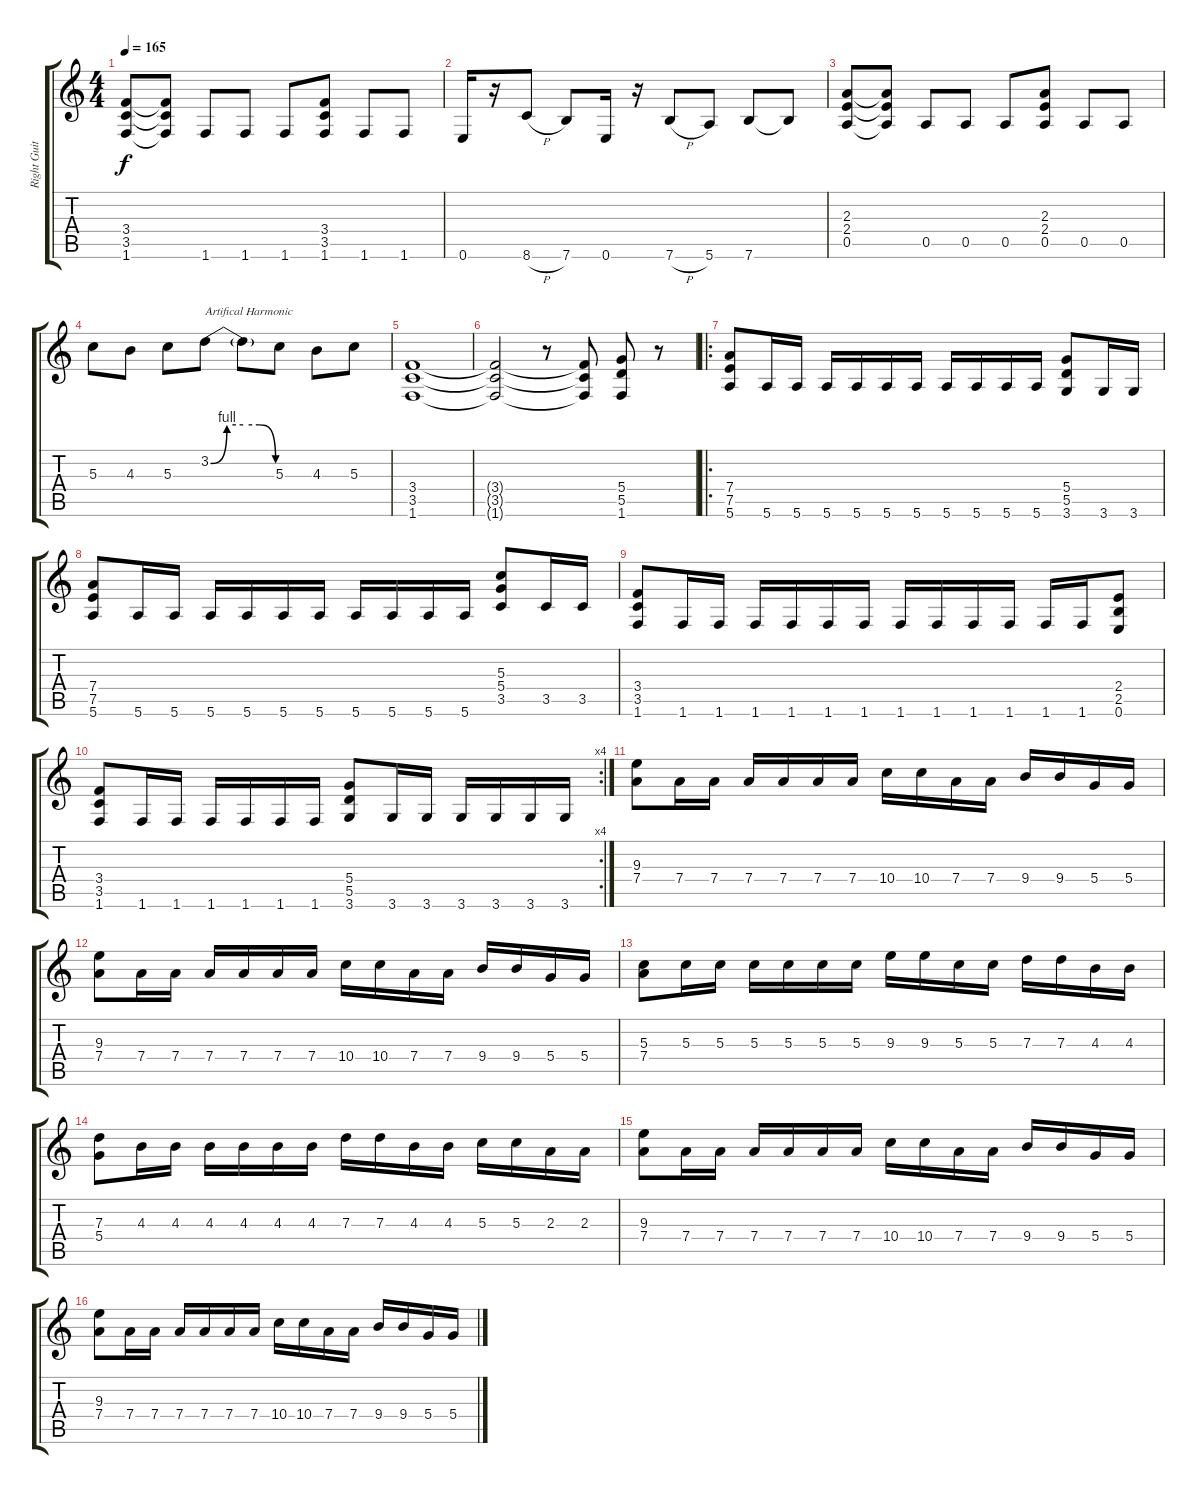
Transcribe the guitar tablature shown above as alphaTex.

\track ("Right Guitar" "Right Guit") {instrument distortionguitar}
\staff {score tabs}
\tuning (E4 B3 G3 D3 A2 E2) {hide}
\ts (4 4)
\tempo 165
\clef g2
\ks c
(3.4 3.5 1.6).8{dy f} (3.4{t} 3.5{t} 1.6{t}).8 1.6.8 1.6.8 1.6.8 (3.4 3.5 1.6).8 1.6.8 1.6.8 |
0.6.16 r.16 8.6{h}.8 7.6.8 0.6.16 r.16 7.6{h}.8 5.6.8 7.6.8 7.6{t}.8 |
(2.3 2.4 0.5).8 (2.3{t} 2.4{t} 0.5{t}).8 0.5.8 0.5.8 0.5.8 (2.3 2.4 0.5).8 0.5.8 0.5.8 |
5.3.8 4.3.8 5.3.8 3.2{be (custom 0 0 15 4 30 4 45 4 60 0)}.8{txt "Artifical Harmonic" instrument guitarharmonics} 3.2{t}.8 5.3.8{instrument distortionguitar} 4.3.8 5.3.8 |
(3.4 3.5 1.6).1 |
(3.4{t} 3.5{t} 1.6{t}).2 r.8 (3.4{t} 3.5{t} 1.6{t}).8 (5.4 5.5 1.6).8 r.8 |
\ro
(7.4 7.5 5.6).8{volume 16} 5.6.16 5.6.16 5.6.16 5.6.16 5.6.16 5.6.16 5.6.16 5.6.16 5.6.16 5.6.16 (5.4 5.5 3.6).8 3.6.16 3.6.16 |
(7.4 7.5 5.6).8 5.6.16 5.6.16 5.6.16 5.6.16 5.6.16 5.6.16 5.6.16 5.6.16 5.6.16 5.6.16 (5.3 5.4 3.5).8 3.5.16 3.5.16 |
(3.4 3.5 1.6).8 1.6.16 1.6.16 1.6.16 1.6.16 1.6.16 1.6.16 1.6.16 1.6.16 1.6.16 1.6.16 1.6.16 1.6.16 (2.4 2.5 0.6).8 |
\rc 4
(3.4 3.5 1.6).8 1.6.16 1.6.16 1.6.16 1.6.16 1.6.16 1.6.16 (5.4 5.5 3.6).8 3.6.16 3.6.16 3.6.16 3.6.16 3.6.16 3.6.16 |
(9.3 7.4).8 7.4.16 7.4.16 7.4.16 7.4.16 7.4.16 7.4.16 10.4.16 10.4.16 7.4.16 7.4.16 9.4.16 9.4.16 5.4.16 5.4.16 |
(9.3 7.4).8 7.4.16 7.4.16 7.4.16 7.4.16 7.4.16 7.4.16 10.4.16 10.4.16 7.4.16 7.4.16 9.4.16 9.4.16 5.4.16 5.4.16 |
(5.3 7.4).8 5.3.16 5.3.16 5.3.16 5.3.16 5.3.16 5.3.16 9.3.16 9.3.16 5.3.16 5.3.16 7.3.16 7.3.16 4.3.16 4.3.16 |
(7.3 5.4).8 4.3.16 4.3.16 4.3.16 4.3.16 4.3.16 4.3.16 7.3.16 7.3.16 4.3.16 4.3.16 5.3.16 5.3.16 2.3.16 2.3.16 |
(9.3 7.4).8 7.4.16 7.4.16 7.4.16 7.4.16 7.4.16 7.4.16 10.4.16 10.4.16 7.4.16 7.4.16 9.4.16 9.4.16 5.4.16 5.4.16 |
(9.3 7.4).8 7.4.16 7.4.16 7.4.16 7.4.16 7.4.16 7.4.16 10.4.16 10.4.16 7.4.16 7.4.16 9.4.16 9.4.16 5.4.16 5.4.16
